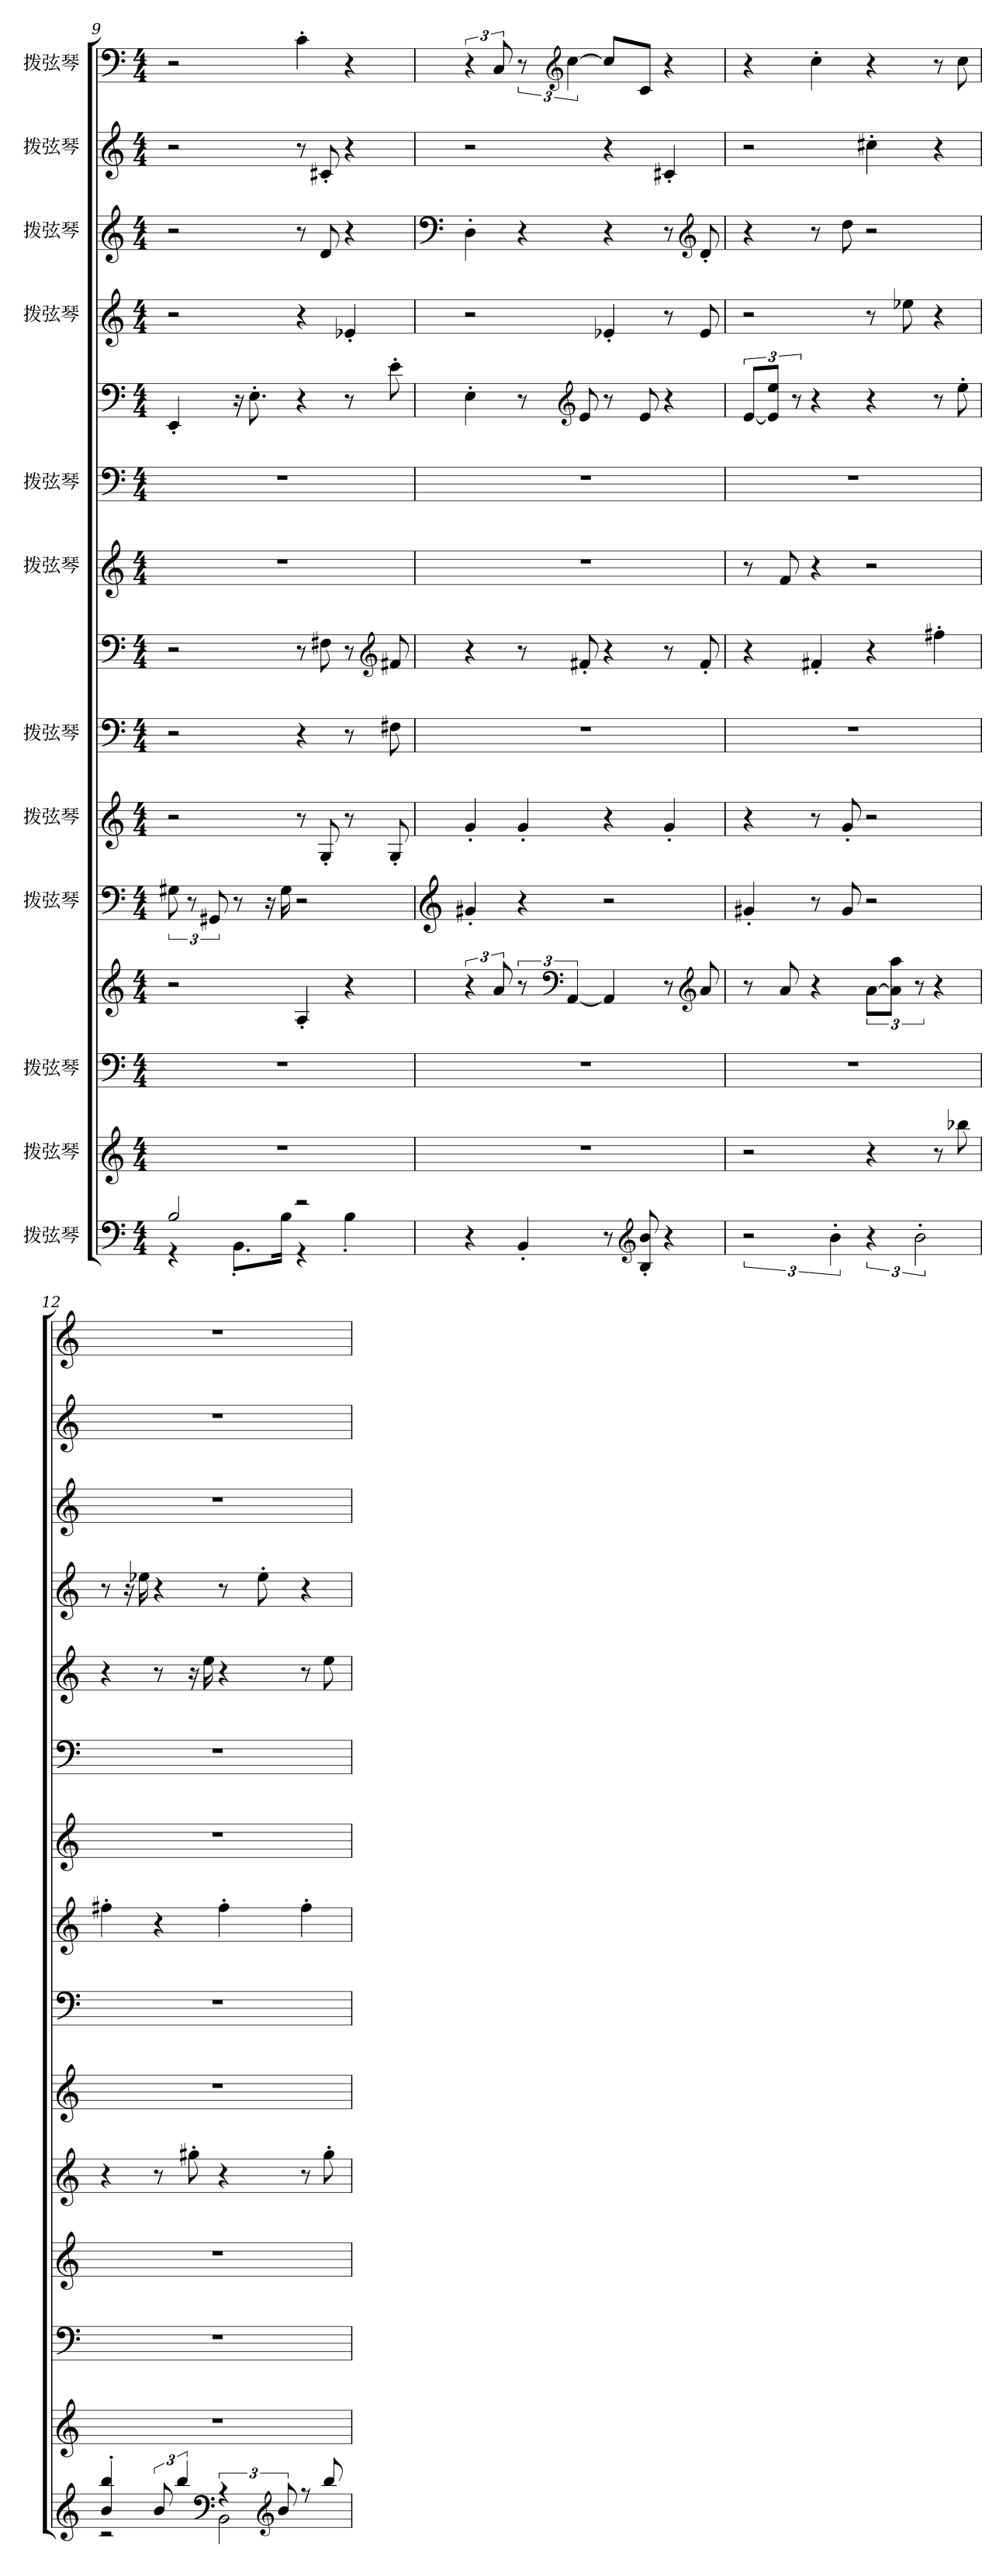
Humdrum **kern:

**kern	**kern	**kern	**kern	**kern	**kern	**kern	**kern	**kern	**kern	**kern	**kern	**kern	**kern	**kern
*part12	*part11	*part10	*part10	*part9	*part8	*part7	*part7	*part6	*part5	*part5	*part4	*part3	*part2	*part1
*staff15	*staff14	*staff13	*staff12	*staff11	*staff10	*staff9	*staff8	*staff7	*staff6	*staff5	*staff4	*staff3	*staff2	*staff1
*I"拨弦琴	*I"拨弦琴	*I"拨弦琴	*	*I"拨弦琴	*I"拨弦琴	*I"拨弦琴	*	*I"拨弦琴	*I"拨弦琴	*	*I"拨弦琴	*I"拨弦琴	*I"拨弦琴	*I"拨弦琴
!!LO:PB:g=z
*clefF4	*clefG2	*clefF4	*clefG2	*clefF4	*clefG2	*clefF4	*clefF4	*clefG2	*clefF4	*clefF4	*clefG2	*clefG2	*clefG2	*clefF4
*k[]	*k[]	*k[]	*k[]	*k[]	*k[]	*k[]	*k[]	*k[]	*k[]	*k[]	*k[]	*k[]	*k[]	*k[]
*M4/4	*M4/4	*M4/4	*M4/4	*M4/4	*M4/4	*M4/4	*M4/4	*M4/4	*M4/4	*M4/4	*M4/4	*M4/4	*M4/4	*M4/4
=9	=9	=9	=9	=9	=9	=9	=9	=9	=9	=9	=9	=9	=9	=9
*^	*	*	*	*	*	*	*	*	*	*	*	*	*	*
2B/	4r	1r	1r	2r	12G#X\	2r	2r	2r	1r	1r	4EE'/	2r	2r	2r	2r
.	.	.	.	.	12r	.	.	.	.	.	.	.	.	.	.
.	.	.	.	.	12GG#X/	.	.	.	.	.	.	.	.	.	.
.	8.BB'\L	.	.	.	8r	.	.	.	.	.	16r	.	.	.	.
.	.	.	.	.	.	.	.	.	.	.	8.E'\	.	.	.	.
.	.	.	.	.	16r	.	.	.	.	.	.	.	.	.	.
.	16B\Jk	.	.	.	16G#\	.	.	.	.	.	.	.	.	.	.
2r	4r	.	.	4A'/	2r	8r	4r	8r	.	.	4r	4r	8r	8r	4c'\
.	.	.	.	.	.	8G'/	.	8F#X\	.	.	.	.	8d/	8c#X'/	.
.	4B'\	.	.	4r	.	8r	8r	8r	.	.	8r	4e-X'/	4r	4r	4r
*	*	*	*	*	*	*	*	*clefG2	*	*	*	*	*	*	*
.	.	.	.	.	.	8G'/	8F#X\	8f#X/	.	.	8e'\	.	.	.	.
*v	*v	*	*	*	*	*	*	*	*	*	*	*	*	*	*
=10	=10	=10	=10	=10	=10	=10	=10	=10	=10	=10	=10	=10	=10	=10
*	*	*	*	*clefG2	*	*	*	*	*	*	*	*clefF4	*	*
4r	1r	1r	6r	4g#X'/	4g'/	1r	4r	1r	1r	4E'\	2r	4D'\	2r	6r
.	.	.	12a/	.	.	.	.	.	.	.	.	.	.	12C/
4BB'/	.	.	12r	4r	4g'/	.	8r	.	.	8r	.	4r	.	12r
*	*	*	*clefF4	*	*	*	*	*	*	*	*	*	*	*clefG2
.	.	.	[6AA/	.	.	.	.	.	.	.	.	.	.	[6cc\
*	*	*	*	*	*	*	*	*	*	*clefG2	*	*	*	*
.	.	.	.	.	.	.	8f#X'/	.	.	8e/	.	.	.	.
8r	.	.	4AA/]	2r	4r	.	4r	.	.	8r	4e-X'/	4r	4r	8cc/L]
*clefG2	*	*	*	*	*	*	*	*	*	*	*	*	*	*
8B/' 8b/'	.	.	.	.	.	.	.	.	.	8e/	.	.	.	8c/J
4r	.	.	8r	.	4g'/	.	8r	.	.	4r	8r	8r	4c#X'/	4r
*	*	*	*clefG2	*	*	*	*	*	*	*	*	*clefG2	*	*
.	.	.	8a/	.	.	.	8f#'/	.	.	.	8e-/	8d'/	.	.
!!LO:PB:g=z
=11	=11	=11	=11	=11	=11	=11	=11	=11	=11	=11	=11	=11	=11	=11
3r	2r	1r	8r	4g#X'/	4r	1r	4r	8r	1r	[12e/L	2r	4r	2r	4r
.	.	.	.	.	.	.	.	.	.	12e/] 12ee/J	.	.	.	.
.	.	.	8a/	.	.	.	.	8f/	.	.	.	.	.	.
.	.	.	.	.	.	.	.	.	.	12r	.	.	.	.
.	.	.	4r	8r	8r	.	4f#X'/	4r	.	4r	.	8r	.	4cc'\
6b'\	.	.	.	.	.	.	.	.	.	.	.	.	.	.
.	.	.	.	8g#/	8g'/	.	.	.	.	.	.	8dd\	.	.
6r	4r	.	[12a\L	2r	2r	.	4r	2r	.	4r	8r	2r	4cc#X'\	4r
.	.	.	12a\] 12aa\J	.	.	.	.	.	.	.	.	.	.	.
.	.	.	.	.	.	.	.	.	.	.	8ee-X\	.	.	.
3b'\	.	.	12r	.	.	.	.	.	.	.	.	.	.	.
.	8r	.	4r	.	.	.	4ff#X'\	.	.	8r	4r	.	4r	8r
.	8bb-X\	.	.	.	.	.	.	.	.	8ee'\	.	.	.	8cc\
=12	=12	=12	=12	=12	=12	=12	=12	=12	=12	=12	=12	=12	=12	=12
*^	*	*	*	*	*	*	*	*	*	*	*	*	*	*
4b/' 4bb/'	2r	1r	1r	1r	4r	1r	1r	4ff#X'\	1r	1r	4r	8r	1r	1r	1r
.	.	.	.	.	.	.	.	.	.	.	.	16r	.	.	.
.	.	.	.	.	.	.	.	.	.	.	.	16ee-X\	.	.	.
12b/	.	.	.	.	8r	.	.	4r	.	.	8r	4r	.	.	.
6bb/	.	.	.	.	.	.	.	.	.	.	.	.	.	.	.
.	.	.	.	.	8gg#X'\	.	.	.	.	.	16r	.	.	.	.
.	.	.	.	.	.	.	.	.	.	.	16ee\	.	.	.	.
*clefF4	*	*	*	*	*	*	*	*	*	*	*	*	*	*	*
6r	2BB\	.	.	.	4r	.	.	4ff#'\	.	.	4r	8r	.	.	.
.	.	.	.	.	.	.	.	.	.	.	.	8ee-'\	.	.	.
*clefG2	*	*	*	*	*	*	*	*	*	*	*	*	*	*	*
12b/	.	.	.	.	.	.	.	.	.	.	.	.	.	.	.
8r	.	.	.	.	8r	.	.	4ff#'\	.	.	8r	4r	.	.	.
8bb/	.	.	.	.	8gg#'\	.	.	.	.	.	8ee\	.	.	.	.
*v	*v	*	*	*	*	*	*	*	*	*	*	*	*	*	*
=	=	=	=	=	=	=	=	=	=	=	=	=	=	=
*-	*-	*-	*-	*-	*-	*-	*-	*-	*-	*-	*-	*-	*-	*-
